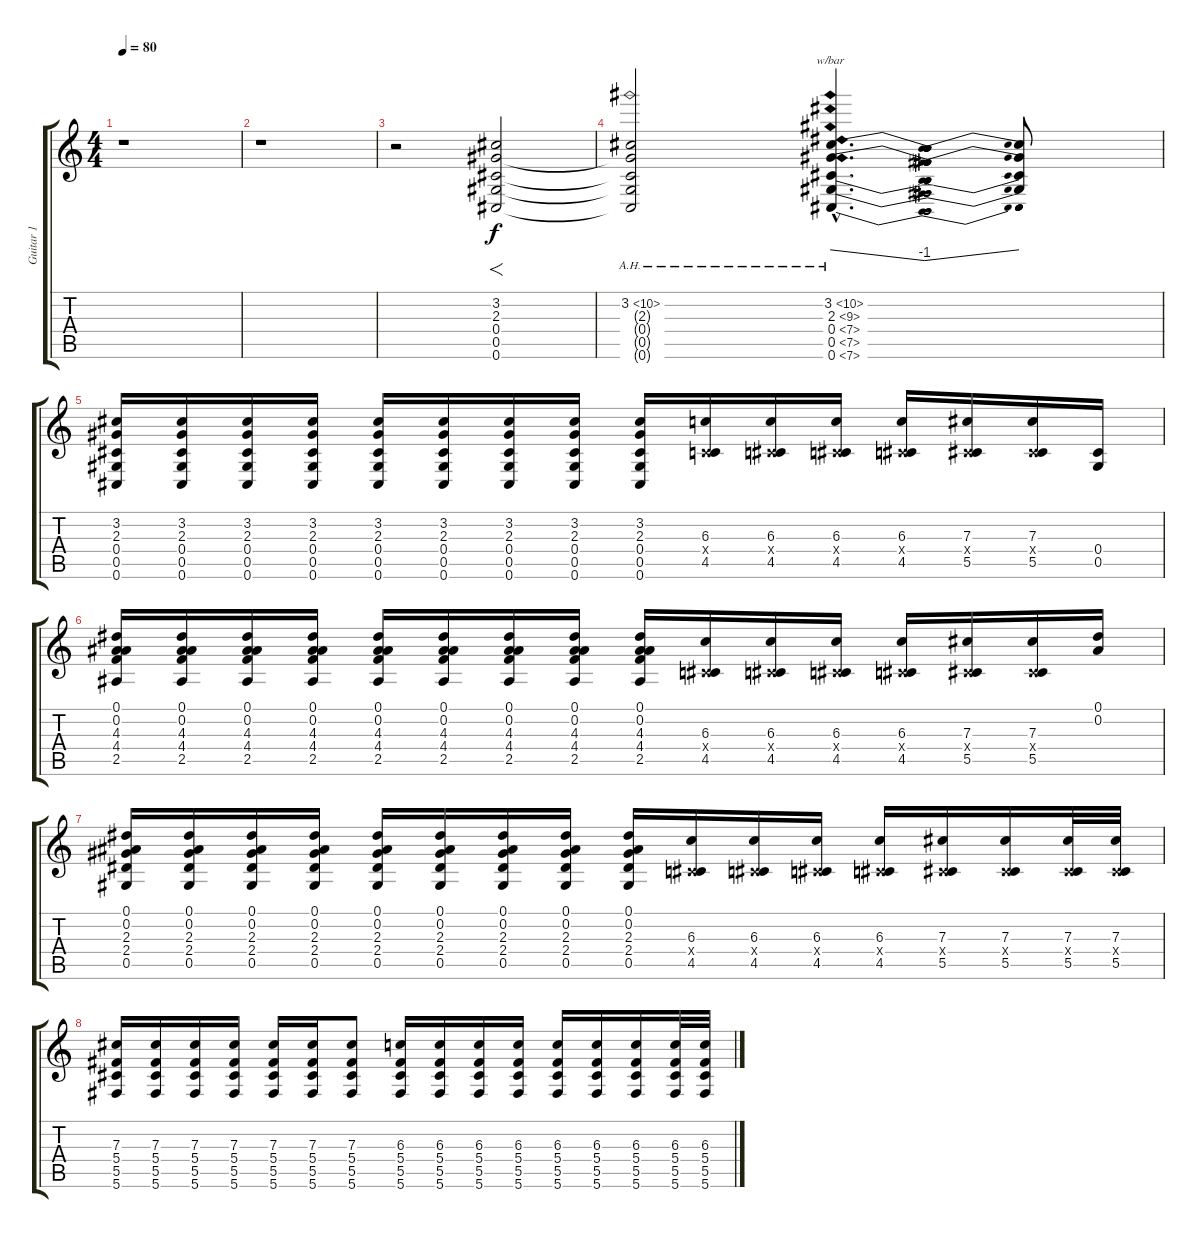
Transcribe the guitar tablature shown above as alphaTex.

\track ("Guitar 1" "Guitar 1") {instrument overdrivenguitar}
\staff {score tabs}
\tuning (Eb4 Bb3 Gb3 Db3 Ab2 Db2) {hide}
\ts (4 4)
\tempo 80
\clef g2
\ks c
r.1{dy f instrument overdrivenguitar} |
r.1 |
r.2 (3.2 2.3 0.4 0.5 0.6).2{f} |
(3.2{ah 7} 2.3{t} 0.4{t} 0.5{t} 0.6{t}).2 (3.2{ah 7 hac} 2.3{ah 7 hac} 0.4{ah 7 hac} 0.5{ah 7 hac} 0.6{ah 7 hac}).4{d tbe (dip default 0 0 30 -4 60 0)} (3.2{t} 2.3{t} 0.4{t} 0.5{t}).8 |
(3.2 2.3 0.4 0.5 0.6).16 (3.2 2.3 0.4 0.5 0.6).16 (3.2 2.3 0.4 0.5 0.6).16 (3.2 2.3 0.4 0.5 0.6).16 (3.2 2.3 0.4 0.5 0.6).16 (3.2 2.3 0.4 0.5 0.6).16 (3.2 2.3 0.4 0.5 0.6).16 (3.2 2.3 0.4 0.5 0.6).16 (3.2 2.3 0.4 0.5 0.6).16 (6.3 0.4{x} 4.5).16 (6.3 0.4{x} 4.5).16 (6.3 0.4{x} 4.5).16 (6.3 0.4{x} 4.5).16 (7.3 0.4{x} 5.5).16 (7.3 0.4{x} 5.5).16 (0.4 0.5).16 |
(0.1 0.2 4.3 4.4 2.5).16 (0.1 0.2 4.3 4.4 2.5).16 (0.1 0.2 4.3 4.4 2.5).16 (0.1 0.2 4.3 4.4 2.5).16 (0.1 0.2 4.3 4.4 2.5).16 (0.1 0.2 4.3 4.4 2.5).16 (0.1 0.2 4.3 4.4 2.5).16 (0.1 0.2 4.3 4.4 2.5).16 (0.1 0.2 4.3 4.4 2.5).16 (6.3 0.4{x} 4.5).16 (6.3 0.4{x} 4.5).16 (6.3 0.4{x} 4.5).16 (6.3 0.4{x} 4.5).16 (7.3 0.4{x} 5.5).16 (7.3 0.4{x} 5.5).16 (0.1 0.2).16 |
(0.1 0.2 2.3 2.4 0.5).16 (0.1 0.2 2.3 2.4 0.5).16 (0.1 0.2 2.3 2.4 0.5).16 (0.1 0.2 2.3 2.4 0.5).16 (0.1 0.2 2.3 2.4 0.5).16 (0.1 0.2 2.3 2.4 0.5).16 (0.1 0.2 2.3 2.4 0.5).16 (0.1 0.2 2.3 2.4 0.5).16 (0.1 0.2 2.3 2.4 0.5).16 (6.3 0.4{x} 4.5).16 (6.3 0.4{x} 4.5).16 (6.3 0.4{x} 4.5).16 (6.3 0.4{x} 4.5).16 (7.3 0.4{x} 5.5).16 (7.3 0.4{x} 5.5).16 (7.3 0.4{x} 5.5).32 (7.3 0.4{x} 5.5).32 |
(7.3 5.4 5.5 5.6).16 (7.3 5.4 5.5 5.6).16 (7.3 5.4 5.5 5.6).16 (7.3 5.4 5.5 5.6).16 (7.3 5.4 5.5 5.6).16 (7.3 5.4 5.5 5.6).16 (7.3 5.4 5.5 5.6).8 (6.3 5.4 5.5 5.6).16 (6.3 5.4 5.5 5.6).16 (6.3 5.4 5.5 5.6).16 (6.3 5.4 5.5 5.6).16 (6.3 5.4 5.5 5.6).16 (6.3 5.4 5.5 5.6).16 (6.3 5.4 5.5 5.6).16 (6.3 5.4 5.5 5.6).32 (6.3 5.4 5.5 5.6).32
